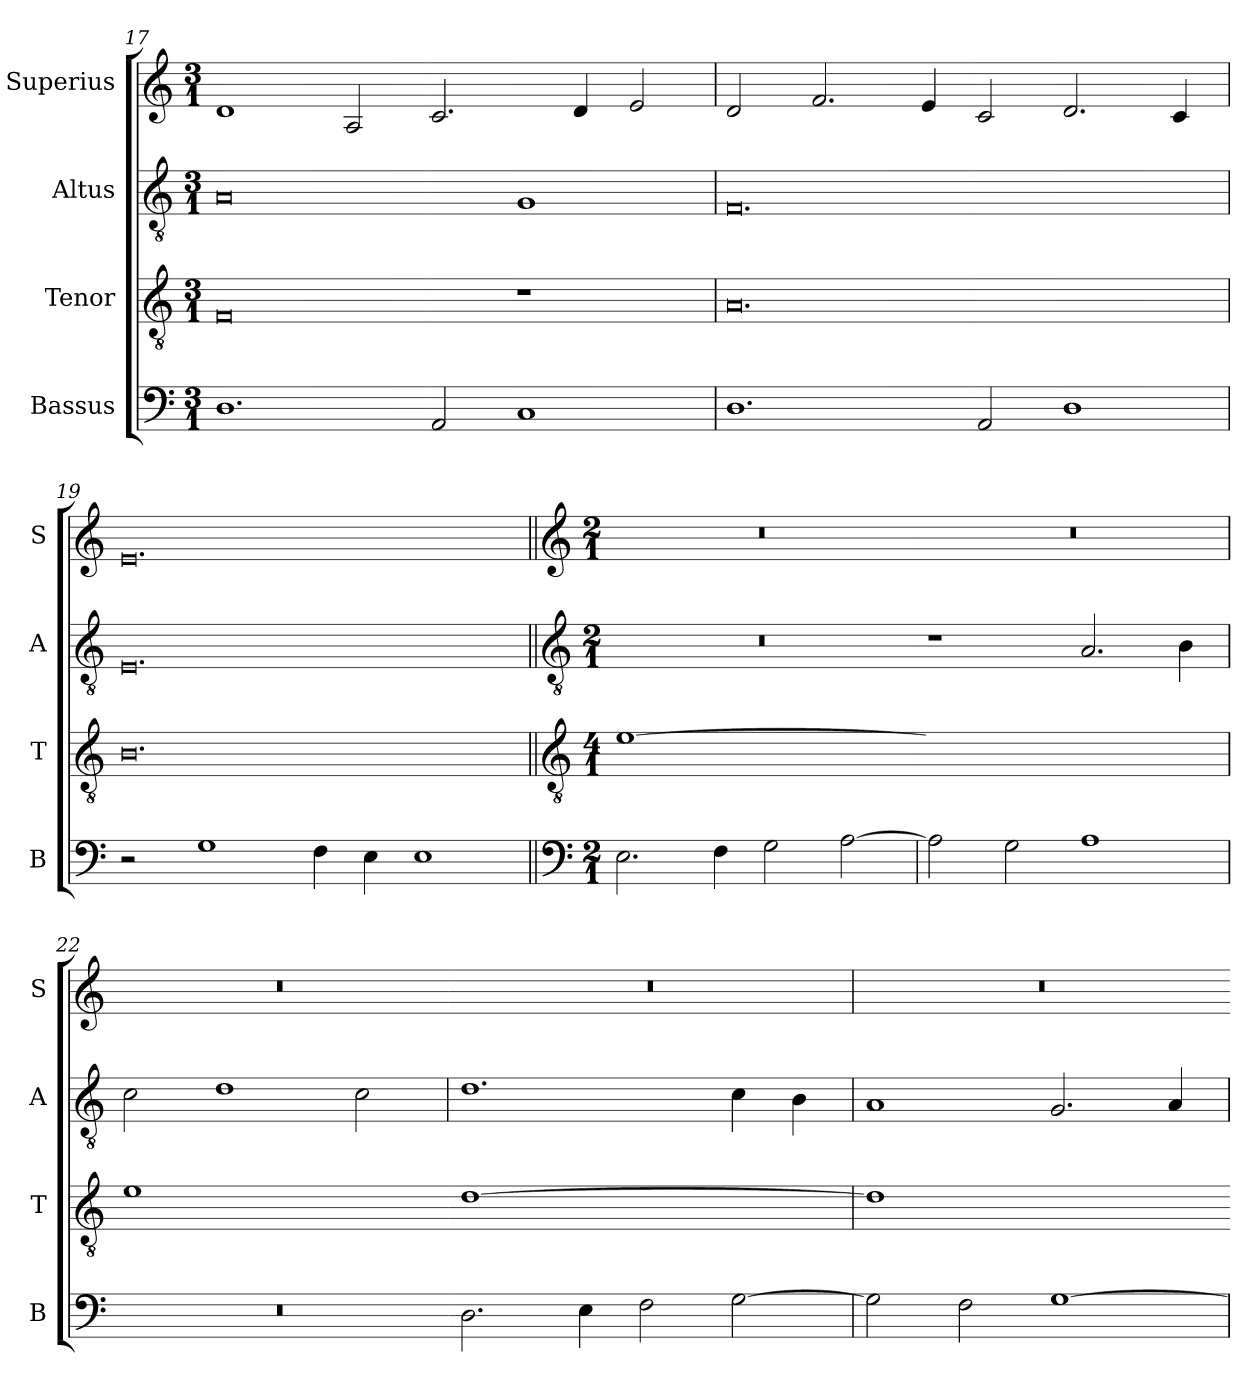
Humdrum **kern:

**kern	**kern	**kern	**kern
*part4	*part3	*part2	*part1
*staff4	*staff3	*staff2	*staff1
*I"Bassus	*I"Tenor	*I"Altus	*I"Superius
*I'B	*I'T	*I'A	*I'S
*clefF4	*clefGv2	*clefGv2	*clefG2
*k[]	*k[]	*k[]	*k[]
*M3/1	*M3/1	*M3/1	*M3/1
=17	=17	=17	=17
1.D	0F	0A	1d
.	.	.	2A/
2AA/	.	.	2.c/
1C	1r	1G	.
.	.	.	4d/
.	.	.	2e/
=18	=18	=18	=18
1.D	0.A	0.F	2d/
.	.	.	2.f/
.	.	.	4e/
2AA/	.	.	2c/
1D	.	.	2.d/
.	.	.	4c/
=19	=19	=19	=19
2r	0.B	0.E	0.e
1G	.	.	.
4F\	.	.	.
4E\	.	.	.
1E	.	.	.
!!LO:LB:g=z
=20||	=20||	=20||	=20||
*clefF4	*clefGv2	*clefGv2	*clefG2
*k[]	*k[]	*k[]	*k[]
*M2/1	*M4/1	*M2/1	*M2/1
!	!LO:N:vis=1	!	!
2.E\	[0e	0r	0r
4F\	.	.	.
2G\	.	.	.
[2A\	.	.	.
=21	=21-	=21	=21
!	!LO:N:vis=1	!	!
2A\]	0eyy]	1r	0r
2G\	.	.	.
1A	.	2.A/	.
.	.	4B\	.
=22	=22	=22	=22
!	!LO:N:vis=1	!	!
0r	0e	2c\	0r
.	.	1d	.
.	.	2c\	.
=23	=23-	=23	=23
!	!LO:N:vis=1	!	!
2.D\	[0d	1.d	0r
4E\	.	.	.
2F\	.	.	.
[2G\	.	4c\	.
.	.	4B\	.
=24	=24	=24	=24
!	!LO:N:vis=1	!	!
2G\]	0d]	1A	0r
2F\	.	.	.
[1G	.	2.G/	.
.	.	4A/	.
=	=-	=	=
*-	*-	*-	*-
